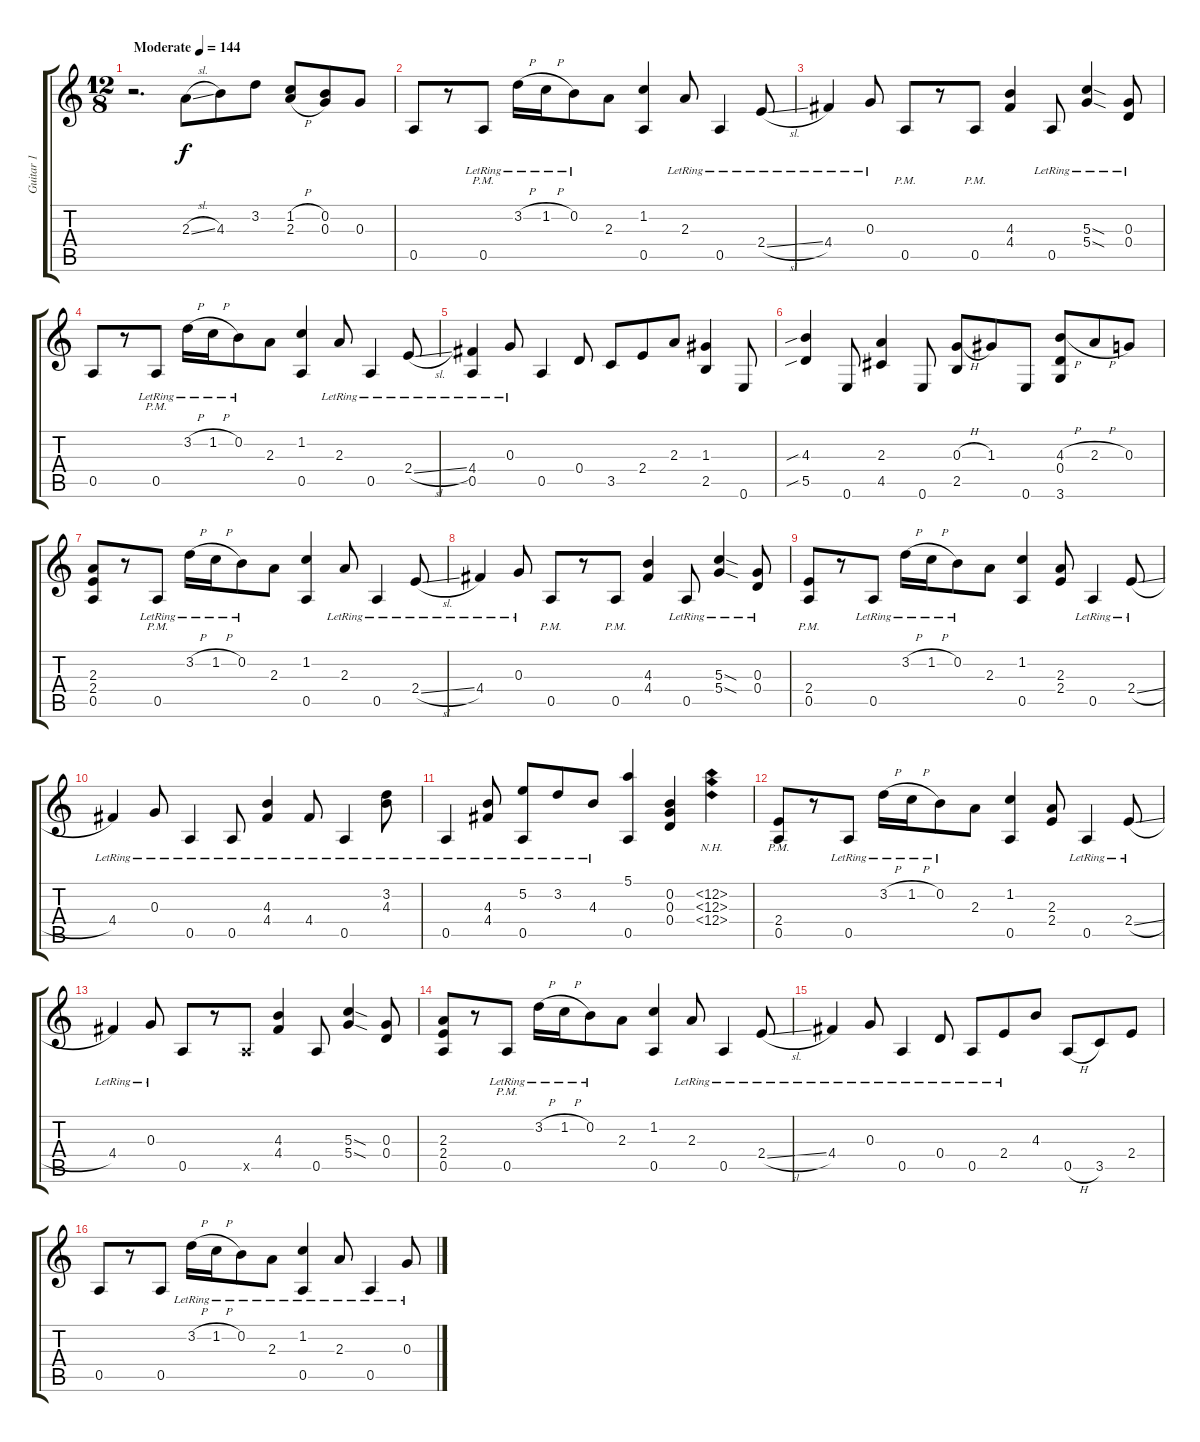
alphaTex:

\track ("Guitar 1" "Guitar 1") {instrument acousticguitarsteel}
\staff {score tabs}
\tuning (E4 B3 G3 D3 A2 E2) {hide}
\ts (12 8)
\tempo (144 "Moderate")
\clef g2
\ks c
r.2{d dy f instrument acousticguitarsteel} 2.3{sl}.8 4.3.8 3.2.8 (1.2{h} 2.3{h}).8 (0.2 0.3).8 0.3.8 |
0.5.8 r.8 0.5{pm lr}.8 3.2{h lr}.16 1.2{h lr}.16 0.2{lr}.8 2.3.8 (1.2 0.5).4 2.3{lr}.8 0.5{lr}.4 2.4{sl lr}.8 |
4.4{lr}.4 0.3{lr}.8 0.5{pm}.8 r.8 0.5{pm}.8 (4.3 4.4).4 0.5{lr}.8 (5.3{sod lr} 5.4{sod lr}).4 (0.3{lr} 0.4{lr}).8 |
0.5.8 r.8 0.5{pm lr}.8 3.2{h lr}.16 1.2{h lr}.16 0.2{lr}.8 2.3.8 (1.2 0.5).4 2.3{lr}.8 0.5{lr}.4 2.4{sl lr}.8 |
(4.4{lr} 0.5{lr}).4 0.3{lr}.8 0.5.4 0.4.8 3.5.8 2.4.8 2.3.8 (1.3 2.5).4 0.6.8 |
(4.3{sib} 5.5{sib}).4 0.6.8 (2.3 4.5).4 0.6.8 (0.3{h} 2.5).8 1.3.8 0.6.8 (4.3{h} 0.4 3.6).8 2.3{h}.8 0.3.8 |
(2.3 2.4 0.5).8 r.8 0.5{pm lr}.8 3.2{h lr}.16 1.2{h lr}.16 0.2{lr}.8 2.3.8 (1.2 0.5).4 2.3{lr}.8 0.5{lr}.4 2.4{sl lr}.8 |
4.4{lr}.4 0.3{lr}.8 0.5{pm}.8 r.8 0.5{pm}.8 (4.3 4.4).4 0.5{lr}.8 (5.3{sod lr} 5.4{sod lr}).4 (0.3{lr} 0.4{lr}).8 |
(2.4{pm} 0.5{pm}).8 r.8 0.5{lr}.8 3.2{h lr}.16 1.2{h lr}.16 0.2{lr}.8 2.3.8 (1.2 0.5).4 (2.3 2.4).8 0.5{lr}.4 2.4{sl lr}.8 |
4.4{lr}.4 0.3{lr}.8 0.5{lr}.4 0.5{lr}.8 (4.3{lr} 4.4{lr}).4 4.4{lr}.8 0.5{lr}.4 (3.2{lr} 4.3{lr}).8 |
0.5{lr}.4 (4.3{lr} 4.4{lr}).8 (5.2{lr} 0.5{lr}).8 3.2{lr}.8 4.3{lr}.8 (5.1 0.5).4 (0.2 0.3 0.4).4 (12.2{nh} 12.3{nh} 12.4{nh}).4 |
(2.4{pm} 0.5{pm}).8 r.8 0.5{lr}.8 3.2{h lr}.16 1.2{h lr}.16 0.2{lr}.8 2.3.8 (1.2 0.5).4 (2.3 2.4).8 0.5{lr}.4 2.4{sl lr}.8 |
4.4{lr}.4 0.3{lr}.8 0.5.8 r.8 0.5{x}.8 (4.3 4.4).4 0.5.8 (5.3{sod} 5.4{sod}).4 (0.3 0.4).8 |
(2.3 2.4 0.5).8 r.8 0.5{pm lr}.8 3.2{h lr}.16 1.2{h lr}.16 0.2{lr}.8 2.3.8 (1.2 0.5).4 2.3{lr}.8 0.5{lr}.4 2.4{sl lr}.8 |
4.4{lr}.4 0.3{lr}.8 0.5{lr}.4 0.4{lr}.8 0.5{lr}.8 2.4{lr}.8 4.3.8 0.5{h}.8 3.5.8 2.4.8 |
0.5.8 r.8 0.5.8 3.2{h lr}.16 1.2{h lr}.16 0.2{lr}.8 2.3{lr}.8 (1.2{lr} 0.5{lr}).4 2.3{lr}.8 0.5{lr}.4 0.3{lr}.8
